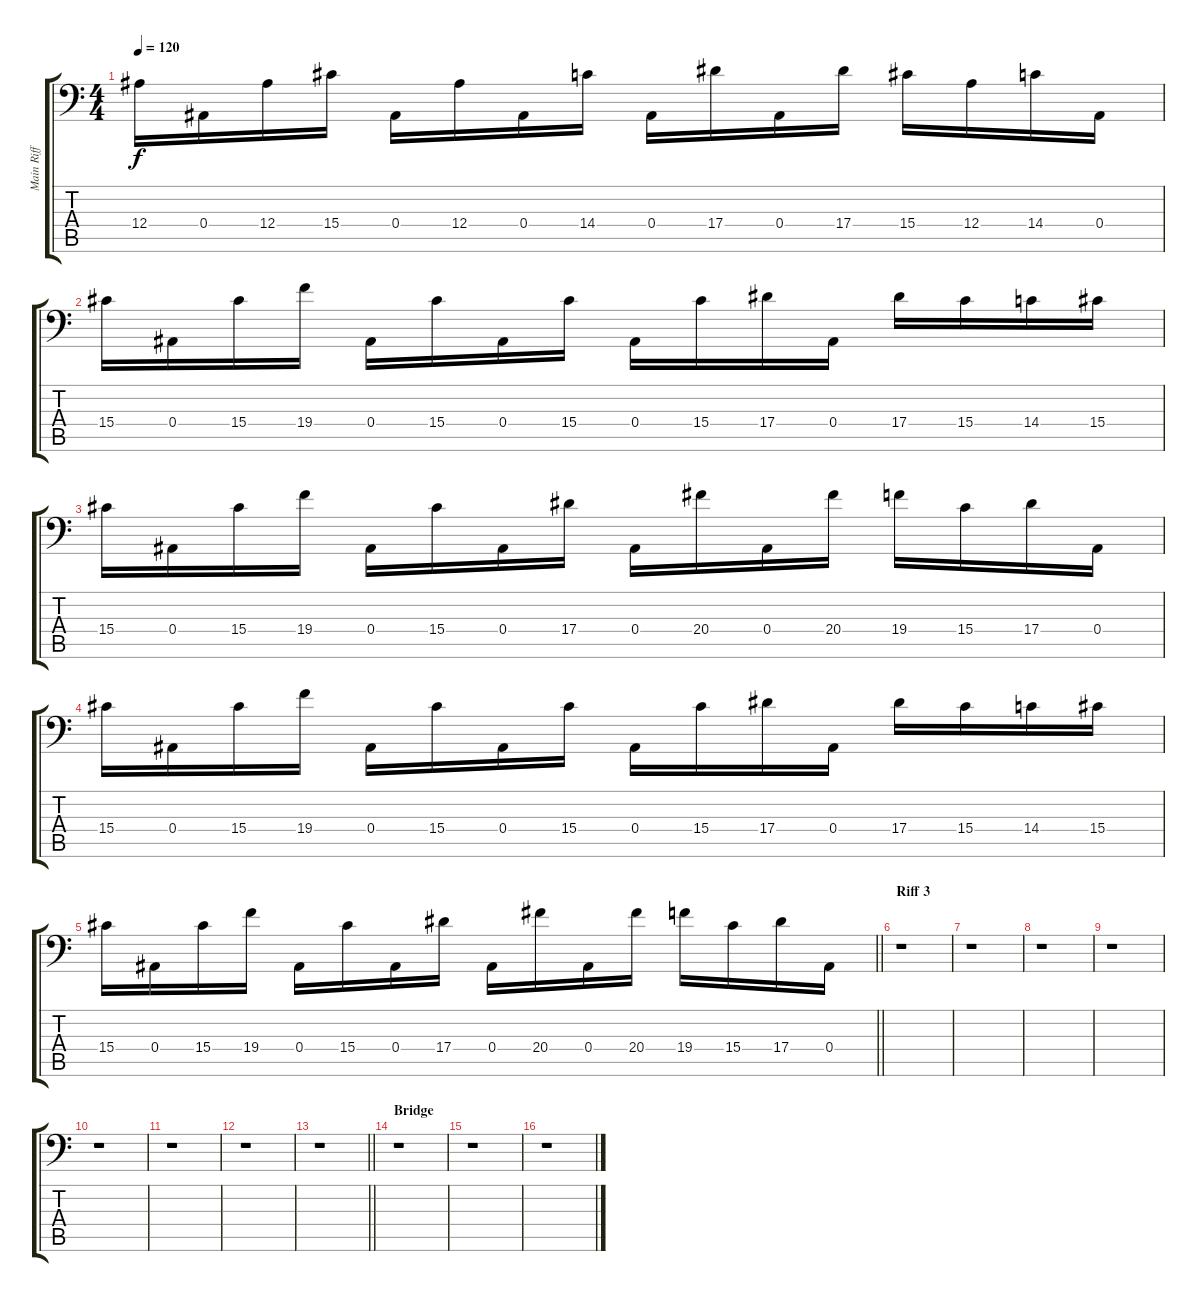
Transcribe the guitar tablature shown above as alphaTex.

\track ("Main Riff Harmonics" "Main Riff ") {instrument frenchhorn}
\staff {score tabs}
\tuning (C4 G3 Eb3 Bb2 F2 Bb1) {hide}
\ts (4 4)
\tempo 120
\clef f4
\ks c
12.4.16{dy f} 0.4.16 12.4.16 15.4.16 0.4.16 12.4.16 0.4.16 14.4.16 0.4.16 17.4.16 0.4.16 17.4.16 15.4.16 12.4.16 14.4.16 0.4.16 |
15.4.16 0.4.16 15.4.16 19.4.16 0.4.16 15.4.16 0.4.16 15.4.16 0.4.16 15.4.16 17.4.16 0.4.16 17.4.16 15.4.16 14.4.16 15.4.16 |
15.4.16 0.4.16 15.4.16 19.4.16 0.4.16 15.4.16 0.4.16 17.4.16 0.4.16 20.4.16 0.4.16 20.4.16 19.4.16 15.4.16 17.4.16 0.4.16 |
15.4.16 0.4.16 15.4.16 19.4.16 0.4.16 15.4.16 0.4.16 15.4.16 0.4.16 15.4.16 17.4.16 0.4.16 17.4.16 15.4.16 14.4.16 15.4.16 |
\barLineRight lightlight
15.4.16 0.4.16 15.4.16 19.4.16 0.4.16 15.4.16 0.4.16 17.4.16 0.4.16 20.4.16 0.4.16 20.4.16 19.4.16 15.4.16 17.4.16 0.4.16 |
\section ("" "Riff 3")
r.1 |
r.1 |
r.1 |
r.1 |
r.1 |
r.1 |
r.1 |
\barLineRight lightlight
r.1 |
\section ("" "Bridge")
r.1 |
r.1 |
r.1
